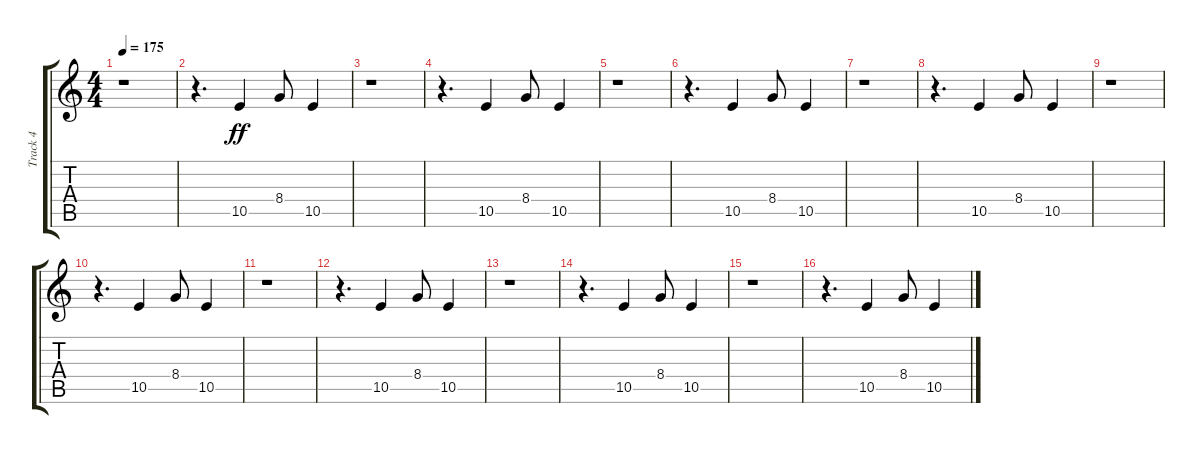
\track ("Track 4" "Track 4") {instrument distortionguitar}
\staff {score tabs}
\tuning (Db4 Ab3 E3 B2 Gb2 Db2) {hide}
\ts (4 4)
\tempo 175
\clef g2
\ks c
r.1{dy ff} |
r.4{d} 10.5.4 8.4.8 10.5.4 |
r.1 |
r.4{d} 10.5.4 8.4.8 10.5.4 |
r.1 |
r.4{d} 10.5.4 8.4.8 10.5.4 |
r.1 |
r.4{d} 10.5.4 8.4.8 10.5.4 |
r.1 |
r.4{d} 10.5.4 8.4.8 10.5.4 |
r.1 |
r.4{d} 10.5.4 8.4.8 10.5.4 |
r.1 |
r.4{d} 10.5.4 8.4.8 10.5.4 |
r.1 |
r.4{d} 10.5.4 8.4.8 10.5.4
